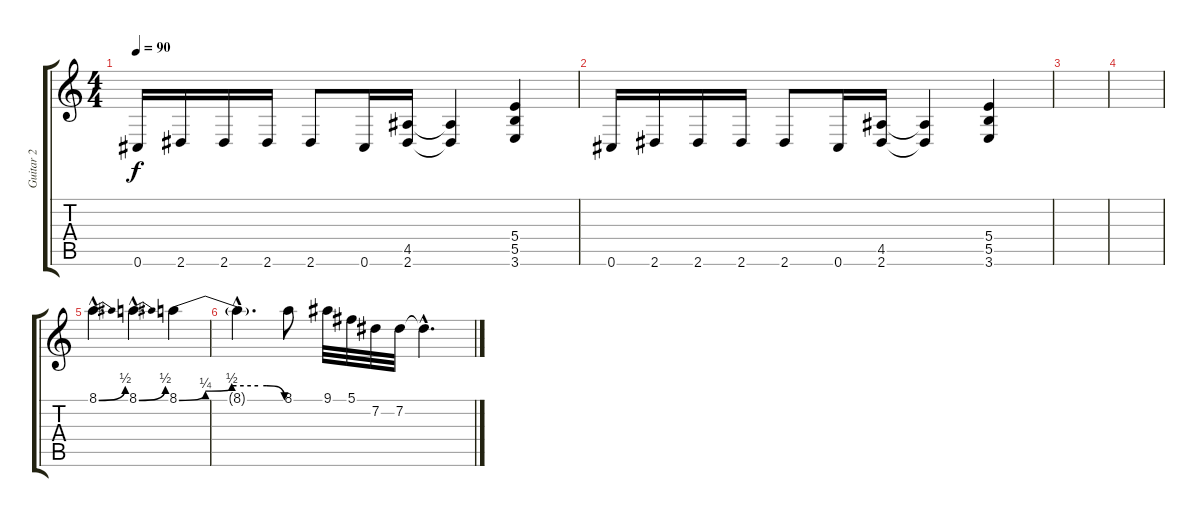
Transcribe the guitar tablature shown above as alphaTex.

\track ("Guitar 2" "Guitar 2") {instrument distortionguitar}
\staff {score tabs}
\tuning (Db4 Ab3 E3 B2 Gb2 Db2) {hide}
\ts (4 4)
\tempo 90
\clef g2
\ks c
0.6.16{dy f} 2.6.16 2.6.16 2.6.16 2.6.8 0.6.16 (4.5 2.6).16 (4.5{t} 2.6{t}).4 (5.4 5.5 3.6).4 |
0.6.16 2.6.16 2.6.16 2.6.16 2.6.8 0.6.16 (4.5 2.6).16 (4.5{t} 2.6{t}).4 (5.4 5.5 3.6).4 |
|
|
8.1{be (bend 0 0 60 2) hac}.4{d} 8.1{be (bend 0 0 60 2) hac}.4{d} 8.1{be (custom 0 0 15 1 30 2 45 2 50 2 60 0)}.4 |
8.1{hac t}.4{d} 8.1.8 9.1.32 5.1.32 7.2.32 7.2.32 7.2{hac t}.4{d}
